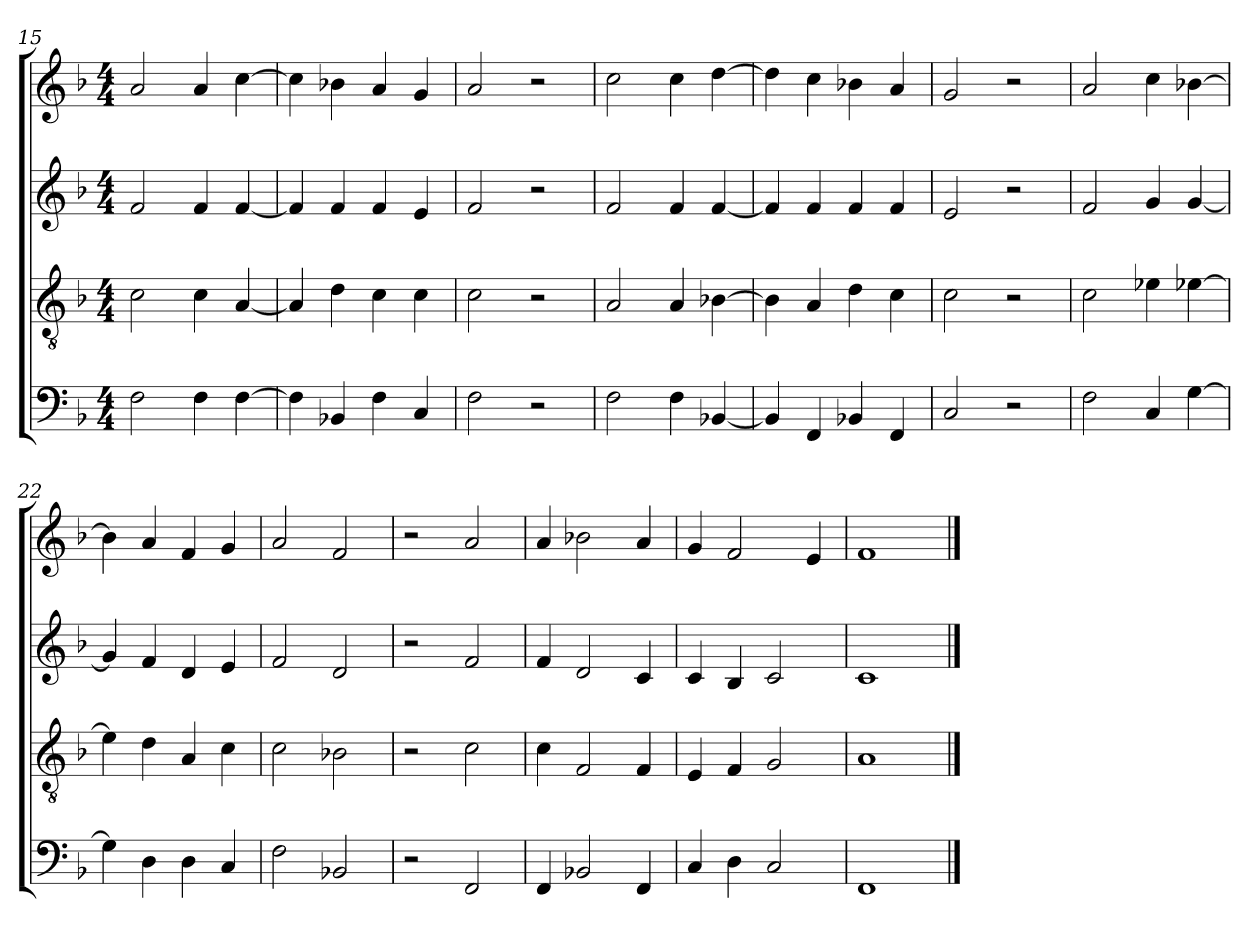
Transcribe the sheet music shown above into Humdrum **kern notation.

**kern	**kern	**kern	**kern
*part4	*part3	*part2	*part1
*staff4	*staff3	*staff2	*staff1
*clefF4	*clefGv2	*clefG2	*clefG2
*k[b-]	*k[b-]	*k[b-]	*k[b-]
*M4/4	*M4/4	*M4/4	*M4/4
=15	=15	=15	=15
2F	2c	2f	2a
4F	4c	4f	4a
[4F	[4A	[4f	[4cc
=16	=16	=16	=16
4F]	4A]	4f]	4cc]
4BB-X	4d	4f	4b-X
4F	4c	4f	4a
4C	4c	4e	4g
=17	=17	=17	=17
2F	2c	2f	2a
2r	2r	2r	2r
=18	=18	=18	=18
2F	2A	2f	2cc
4F	4A	4f	4cc
[4BB-X	[4B-X	[4f	[4dd
=19	=19	=19	=19
4BB-]	4B-]	4f]	4dd]
4FF	4A	4f	4cc
4BB-X	4d	4f	4b-X
4FF	4c	4f	4a
=20	=20	=20	=20
2C	2c	2e	2g
2r	2r	2r	2r
=21	=21	=21	=21
2F	2c	2f	2a
4C	4e-X	4g	4cc
[4G	[4e-X	[4g	[4b-X
=22	=22	=22	=22
4G]	4e-]	4g]	4b-]
4D	4d	4f	4a
4D	4A	4d	4f
4C	4c	4e	4g
=23	=23	=23	=23
2F	2c	2f	2a
2BB-X	2B-X	2d	2f
=24	=24	=24	=24
2r	2r	2r	2r
2FF	2c	2f	2a
=25	=25	=25	=25
4FF	4c	4f	4a
2BB-X	2F	2d	2b-X
4FF	4F	4c	4a
=26	=26	=26	=26
4C	4E	4c	4g
4D	4F	4B-	2f
2C	2G	2c	.
.	.	.	4e
=27	=27	=27	=27
1FF	1A	1c	1f
==	==	==	==
*-	*-	*-	*-
